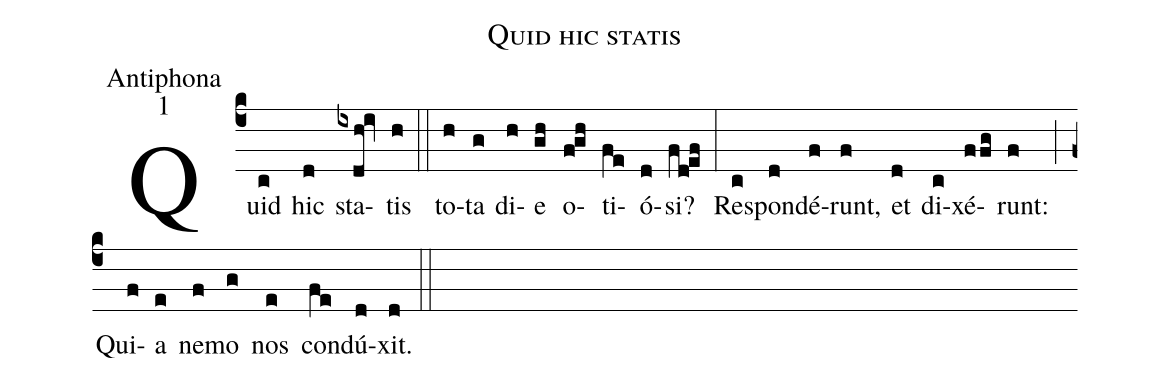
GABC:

name:Quid hic statis;
office-part:Antiphona;
mode:1;
%%
(c4) Quid(c) hic(d) sta(ixdh!iv)tis(h) (::)
to(h)ta(g) di(h)e(gh) o(f!gh)ti(fe)ó(d)si?(fd!ef) (:)
Re(c)spon(d)dé(f)runt,(f) et(d) di(c)xé(ffg)runt:(f) (;) Qui(f)a(e) ne(f)mo(g) nos(e) con(fe)dú(d)xit.(d) (::)
